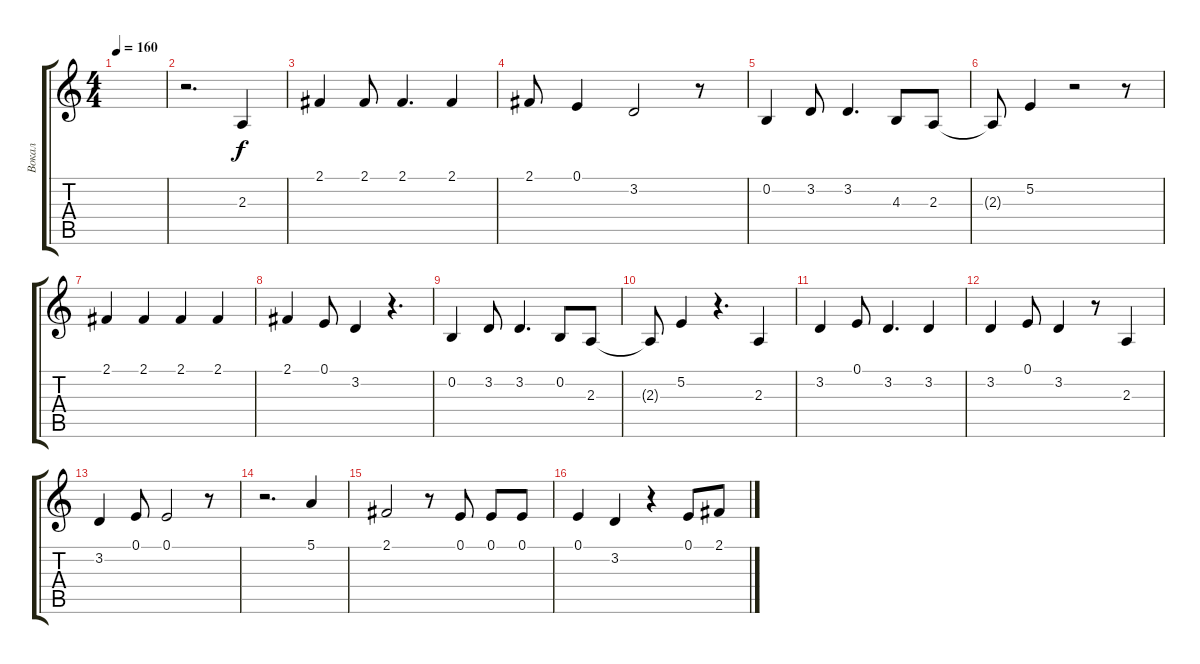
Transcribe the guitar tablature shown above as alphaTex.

\track ("Вокал" "Вокал") {instrument tuba}
\staff {score tabs}
\tuning (E4 B3 G3 D3 A2 E2) {hide}
\ts (4 4)
\tempo 160
\clef g2
\ks c
|
r.2{d} 2.3.4 |
2.1.4 2.1.8 2.1.4{d} 2.1.4 |
2.1.8 0.1.4 3.2.2 r.8 |
0.2.4 3.2.8 3.2.4{d} 4.3.8 2.3.8 |
2.3{t}.8 5.2.4 r.2 r.8 |
2.1.4 2.1.4 2.1.4 2.1.4 |
2.1.4 0.1.8 3.2.4 r.4{d} |
0.2.4 3.2.8 3.2.4{d} 0.2.8 2.3.8 |
2.3{t}.8 5.2.4 r.4{d} 2.3.4 |
3.2.4 0.1.8 3.2.4{d} 3.2.4 |
3.2.4 0.1.8 3.2.4 r.8 2.3.4 |
3.2.4 0.1.8 0.1.2 r.8 |
r.2{d} 5.1.4 |
2.1.2 r.8 0.1.8 0.1.8 0.1.8 |
0.1.4 3.2.4 r.4 0.1.8 2.1.8
